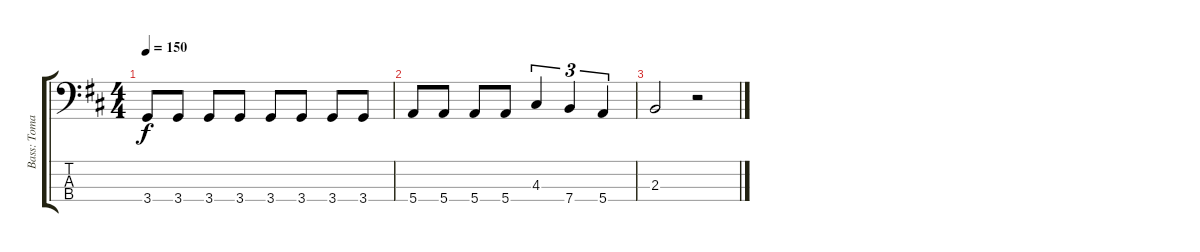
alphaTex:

\track ("Bass: Tomas Wäppling" "Bass: Toma") {instrument electricbassfinger}
\staff {score tabs}
\tuning (G2 D2 A1 E1) {hide}
\ts (4 4)
\tempo 150
\clef f4
\ks d
3.4.8{dy f} 3.4.8 3.4.8 3.4.8 3.4.8 3.4.8 3.4.8 3.4.8 |
5.4.8 5.4.8 5.4.8 5.4.8 4.3.4{tu (3 2)} 7.4.4{tu (3 2)} 5.4.4{tu (3 2)} |
2.3.2 r.2
